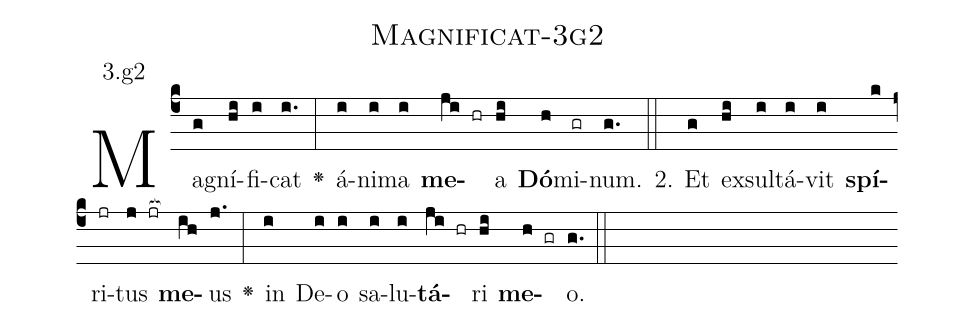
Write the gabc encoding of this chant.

name: Magnificat-3g2;
annotation: 3.g2;
%%
(c4)Ma(g)gní(hi)fi(i)cat(i.) <v>\greheightstar</v>(:) á(i)ni(i)ma(i) <b>me</b>(ji hr)a(hi) <b>Dó</b>(h)mi(gr)num.(g.) (::)
2. Et(g) ex(hi)sul(i)tá(i)vit(i) <b>spí</b>(k)ri(jr)tus(j jr[ocb:1{]) <b>me</b>(ih[ocb:0}])us(j.) <v>\greheightstar</v>(:) in(i) De(i)o(i) sa(i)lu(i)<b>tá</b>(ji hr)ri(hi) <b>me</b>(h gr)o.(g.) (::)


%E(i) u(i) o(ji) u(hi) a(h) e.(g.) (::)
